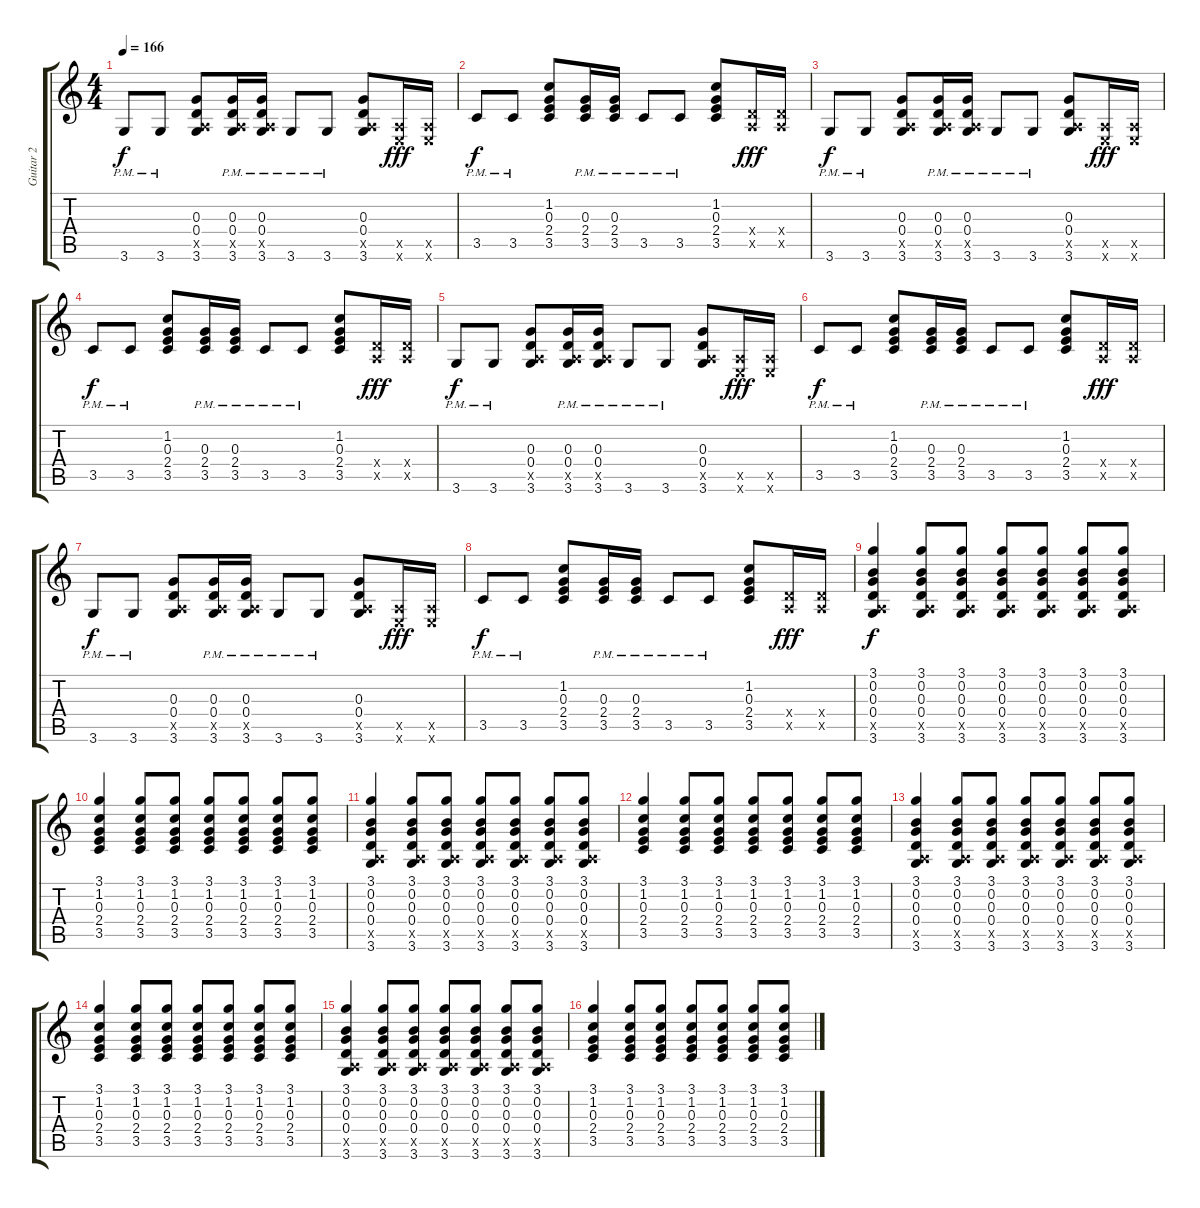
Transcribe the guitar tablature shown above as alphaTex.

\track ("Guitar 2" "Guitar 2") {instrument overdrivenguitar}
\staff {score tabs}
\tuning (E4 B3 G3 D3 A2 E2) {hide}
\ts (4 4)
\tempo 166
\clef g2
\ks c
3.6{pm}.8{dy f} 3.6{pm}.8 (0.3 0.4 0.5{x} 3.6).8 (0.3{pm} 0.4{pm} 0.5{x} 3.6{pm}).16 (0.3{pm} 0.4{pm} 0.5{x} 3.6{pm}).16 3.6{pm}.8 3.6{pm}.8 (0.3 0.4 0.5{x} 3.6).8 (0.5{x} 0.6{x}).16{dy fff} (0.5{x} 0.6{x}).16 |
3.5{pm}.8{dy f} 3.5{pm}.8 (1.2 0.3 2.4 3.5).8 (0.3{pm} 2.4{pm} 3.5{pm}).16 (0.3{pm} 2.4{pm} 3.5{pm}).16 3.5{pm}.8 3.5{pm}.8 (1.2 0.3 2.4 3.5).8 (0.4{x} 0.5{x}).16{dy fff} (0.4{x} 0.5{x}).16 |
3.6{pm}.8{dy f} 3.6{pm}.8 (0.3 0.4 0.5{x} 3.6).8 (0.3{pm} 0.4{pm} 0.5{x} 3.6{pm}).16 (0.3{pm} 0.4{pm} 0.5{x} 3.6{pm}).16 3.6{pm}.8 3.6{pm}.8 (0.3 0.4 0.5{x} 3.6).8 (0.5{x} 0.6{x}).16{dy fff} (0.5{x} 0.6{x}).16 |
3.5{pm}.8{dy f} 3.5{pm}.8 (1.2 0.3 2.4 3.5).8 (0.3{pm} 2.4{pm} 3.5{pm}).16 (0.3{pm} 2.4{pm} 3.5{pm}).16 3.5{pm}.8 3.5{pm}.8 (1.2 0.3 2.4 3.5).8 (0.4{x} 0.5{x}).16{dy fff} (0.4{x} 0.5{x}).16 |
3.6{pm}.8{dy f} 3.6{pm}.8 (0.3 0.4 0.5{x} 3.6).8 (0.3{pm} 0.4{pm} 0.5{x} 3.6{pm}).16 (0.3{pm} 0.4{pm} 0.5{x} 3.6{pm}).16 3.6{pm}.8 3.6{pm}.8 (0.3 0.4 0.5{x} 3.6).8 (0.5{x} 0.6{x}).16{dy fff} (0.5{x} 0.6{x}).16 |
3.5{pm}.8{dy f} 3.5{pm}.8 (1.2 0.3 2.4 3.5).8 (0.3{pm} 2.4{pm} 3.5{pm}).16 (0.3{pm} 2.4{pm} 3.5{pm}).16 3.5{pm}.8 3.5{pm}.8 (1.2 0.3 2.4 3.5).8 (0.4{x} 0.5{x}).16{dy fff} (0.4{x} 0.5{x}).16 |
3.6{pm}.8{dy f} 3.6{pm}.8 (0.3 0.4 0.5{x} 3.6).8 (0.3{pm} 0.4{pm} 0.5{x} 3.6{pm}).16 (0.3{pm} 0.4{pm} 0.5{x} 3.6{pm}).16 3.6{pm}.8 3.6{pm}.8 (0.3 0.4 0.5{x} 3.6).8 (0.5{x} 0.6{x}).16{dy fff} (0.5{x} 0.6{x}).16 |
3.5{pm}.8{dy f} 3.5{pm}.8 (1.2 0.3 2.4 3.5).8 (0.3{pm} 2.4{pm} 3.5{pm}).16 (0.3{pm} 2.4{pm} 3.5{pm}).16 3.5{pm}.8 3.5{pm}.8 (1.2 0.3 2.4 3.5).8 (0.4{x} 0.5{x}).16{dy fff} (0.4{x} 0.5{x}).16 |
(3.1 0.2 0.3 0.4 0.5{x} 3.6).4{dy f} (3.1 0.2 0.3 0.4 0.5{x} 3.6).8 (3.1 0.2 0.3 0.4 0.5{x} 3.6).8 (3.1 0.2 0.3 0.4 0.5{x} 3.6).8 (3.1 0.2 0.3 0.4 0.5{x} 3.6).8 (3.1 0.2 0.3 0.4 0.5{x} 3.6).8 (3.1 0.2 0.3 0.4 0.5{x} 3.6).8 |
(3.1 1.2 0.3 2.4 3.5).4 (3.1 1.2 0.3 2.4 3.5).8 (3.1 1.2 0.3 2.4 3.5).8 (3.1 1.2 0.3 2.4 3.5).8 (3.1 1.2 0.3 2.4 3.5).8 (3.1 1.2 0.3 2.4 3.5).8 (3.1 1.2 0.3 2.4 3.5).8 |
(3.1 0.2 0.3 0.4 0.5{x} 3.6).4 (3.1 0.2 0.3 0.4 0.5{x} 3.6).8 (3.1 0.2 0.3 0.4 0.5{x} 3.6).8 (3.1 0.2 0.3 0.4 0.5{x} 3.6).8 (3.1 0.2 0.3 0.4 0.5{x} 3.6).8 (3.1 0.2 0.3 0.4 0.5{x} 3.6).8 (3.1 0.2 0.3 0.4 0.5{x} 3.6).8 |
(3.1 1.2 0.3 2.4 3.5).4 (3.1 1.2 0.3 2.4 3.5).8 (3.1 1.2 0.3 2.4 3.5).8 (3.1 1.2 0.3 2.4 3.5).8 (3.1 1.2 0.3 2.4 3.5).8 (3.1 1.2 0.3 2.4 3.5).8 (3.1 1.2 0.3 2.4 3.5).8 |
(3.1 0.2 0.3 0.4 0.5{x} 3.6).4 (3.1 0.2 0.3 0.4 0.5{x} 3.6).8 (3.1 0.2 0.3 0.4 0.5{x} 3.6).8 (3.1 0.2 0.3 0.4 0.5{x} 3.6).8 (3.1 0.2 0.3 0.4 0.5{x} 3.6).8 (3.1 0.2 0.3 0.4 0.5{x} 3.6).8 (3.1 0.2 0.3 0.4 0.5{x} 3.6).8 |
(3.1 1.2 0.3 2.4 3.5).4 (3.1 1.2 0.3 2.4 3.5).8 (3.1 1.2 0.3 2.4 3.5).8 (3.1 1.2 0.3 2.4 3.5).8 (3.1 1.2 0.3 2.4 3.5).8 (3.1 1.2 0.3 2.4 3.5).8 (3.1 1.2 0.3 2.4 3.5).8 |
(3.1 0.2 0.3 0.4 0.5{x} 3.6).4 (3.1 0.2 0.3 0.4 0.5{x} 3.6).8 (3.1 0.2 0.3 0.4 0.5{x} 3.6).8 (3.1 0.2 0.3 0.4 0.5{x} 3.6).8 (3.1 0.2 0.3 0.4 0.5{x} 3.6).8 (3.1 0.2 0.3 0.4 0.5{x} 3.6).8 (3.1 0.2 0.3 0.4 0.5{x} 3.6).8 |
(3.1 1.2 0.3 2.4 3.5).4 (3.1 1.2 0.3 2.4 3.5).8 (3.1 1.2 0.3 2.4 3.5).8 (3.1 1.2 0.3 2.4 3.5).8 (3.1 1.2 0.3 2.4 3.5).8 (3.1 1.2 0.3 2.4 3.5).8 (3.1 1.2 0.3 2.4 3.5).8
